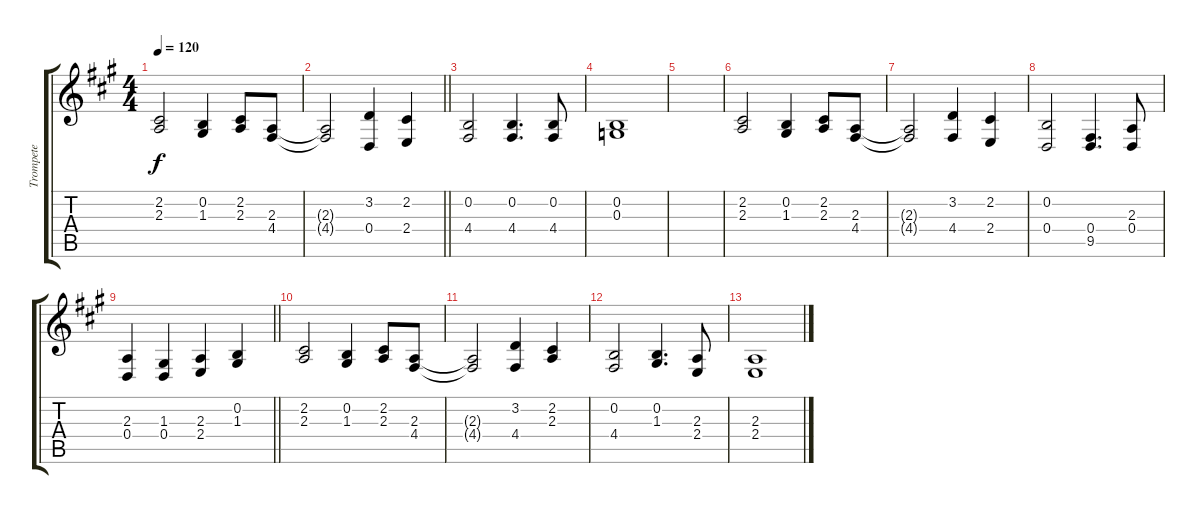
\track ("Trompete" "Trompete") {instrument mutedtrumpet}
\staff {score tabs}
\tuning (E4 B3 G3 D3 A2 E2) {hide}
\ts (4 4)
\tempo 120
\clef g2
\ks a
(2.2 2.3).2{dy f} (0.2 1.3).4 (2.2 2.3).8 (2.3 4.4).8 |
\barLineRight lightlight
(2.3{t} 4.4{t}).2 (3.2 0.4).4 (2.2 2.4).4 |
(0.2 4.4).2 (0.2 4.4).4{d} (0.2 4.4).8 |
(0.2 0.3).1 |
|
(2.2 2.3).2{instrument mutedtrumpet} (0.2 1.3).4 (2.2 2.3).8 (2.3 4.4).8 |
(2.3{t} 4.4{t}).2 (3.2 4.4).4 (2.2 2.4).4 |
(0.2 0.4).2 (0.4 9.5).4{d} (2.3 0.4).8 |
\barLineRight lightlight
(2.3 0.4).4 (1.3 0.4).4 (2.3 2.4).4 (0.2 1.3).4 |
(2.2 2.3).2 (0.2 1.3).4 (2.2 2.3).8 (2.3 4.4).8 |
(2.3{t} 4.4{t}).2 (3.2 4.4).4 (2.2 2.3).4 |
(0.2 4.4).2 (0.2 1.3).4{d} (2.3 2.4).8 |
(2.3 2.4).1
